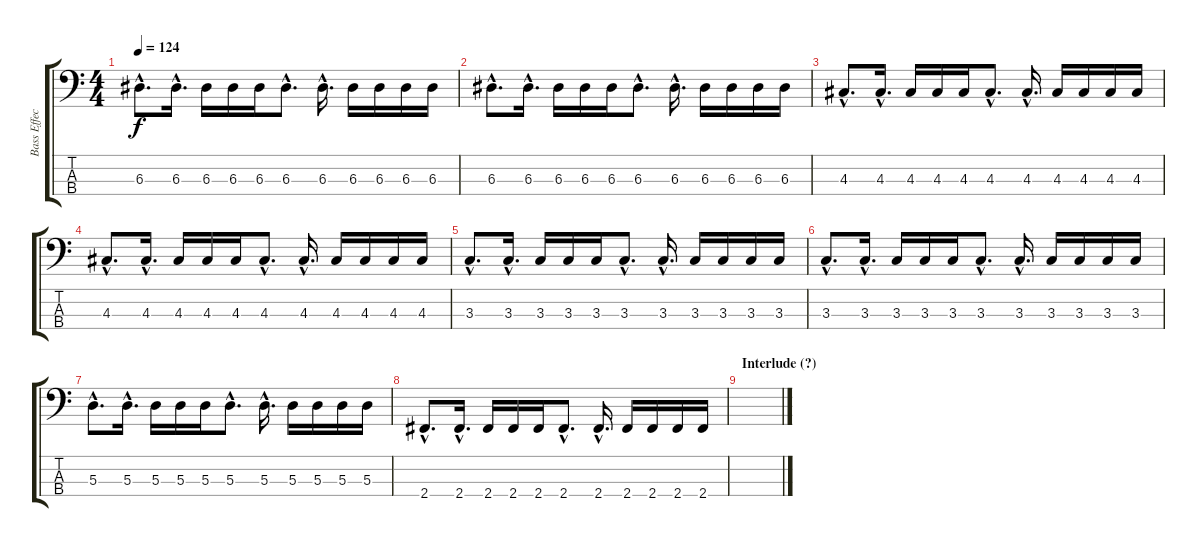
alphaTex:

\track ("Bass Effect" "Bass Effec") {instrument overdrivenguitar}
\staff {score tabs}
\tuning (G2 D2 A1 E1) {hide}
\ts (4 4)
\tempo 124
\clef f4
\ks c
6.3{hac}.8{d dy f} 6.3{hac}.16{d} 6.3.16 6.3.16 6.3.16 6.3{hac}.8{d} 6.3{hac}.16{d} 6.3.16 6.3.16 6.3.16 6.3.16 |
6.3{hac}.8{d} 6.3{hac}.16{d} 6.3.16 6.3.16 6.3.16 6.3{hac}.8{d} 6.3{hac}.16{d} 6.3.16 6.3.16 6.3.16 6.3.16 |
4.3{hac}.8{d} 4.3{hac}.16{d} 4.3.16 4.3.16 4.3.16 4.3{hac}.8{d} 4.3{hac}.16{d} 4.3.16 4.3.16 4.3.16 4.3.16 |
4.3{hac}.8{d} 4.3{hac}.16{d} 4.3.16 4.3.16 4.3.16 4.3{hac}.8{d} 4.3{hac}.16{d} 4.3.16 4.3.16 4.3.16 4.3.16 |
3.3{hac}.8{d} 3.3{hac}.16{d} 3.3.16 3.3.16 3.3.16 3.3{hac}.8{d} 3.3{hac}.16{d} 3.3.16 3.3.16 3.3.16 3.3.16 |
3.3{hac}.8{d} 3.3{hac}.16{d} 3.3.16 3.3.16 3.3.16 3.3{hac}.8{d} 3.3{hac}.16{d} 3.3.16 3.3.16 3.3.16 3.3.16 |
5.3{hac}.8{d} 5.3{hac}.16{d} 5.3.16 5.3.16 5.3.16 5.3{hac}.8{d} 5.3{hac}.16{d} 5.3.16 5.3.16 5.3.16 5.3.16 |
2.4{hac}.8{d} 2.4{hac}.16{d} 2.4.16 2.4.16 2.4.16 2.4{hac}.8{d} 2.4{hac}.16{d} 2.4.16 2.4.16 2.4.16 2.4.16 |
\section ("" "Interlude (?)")
